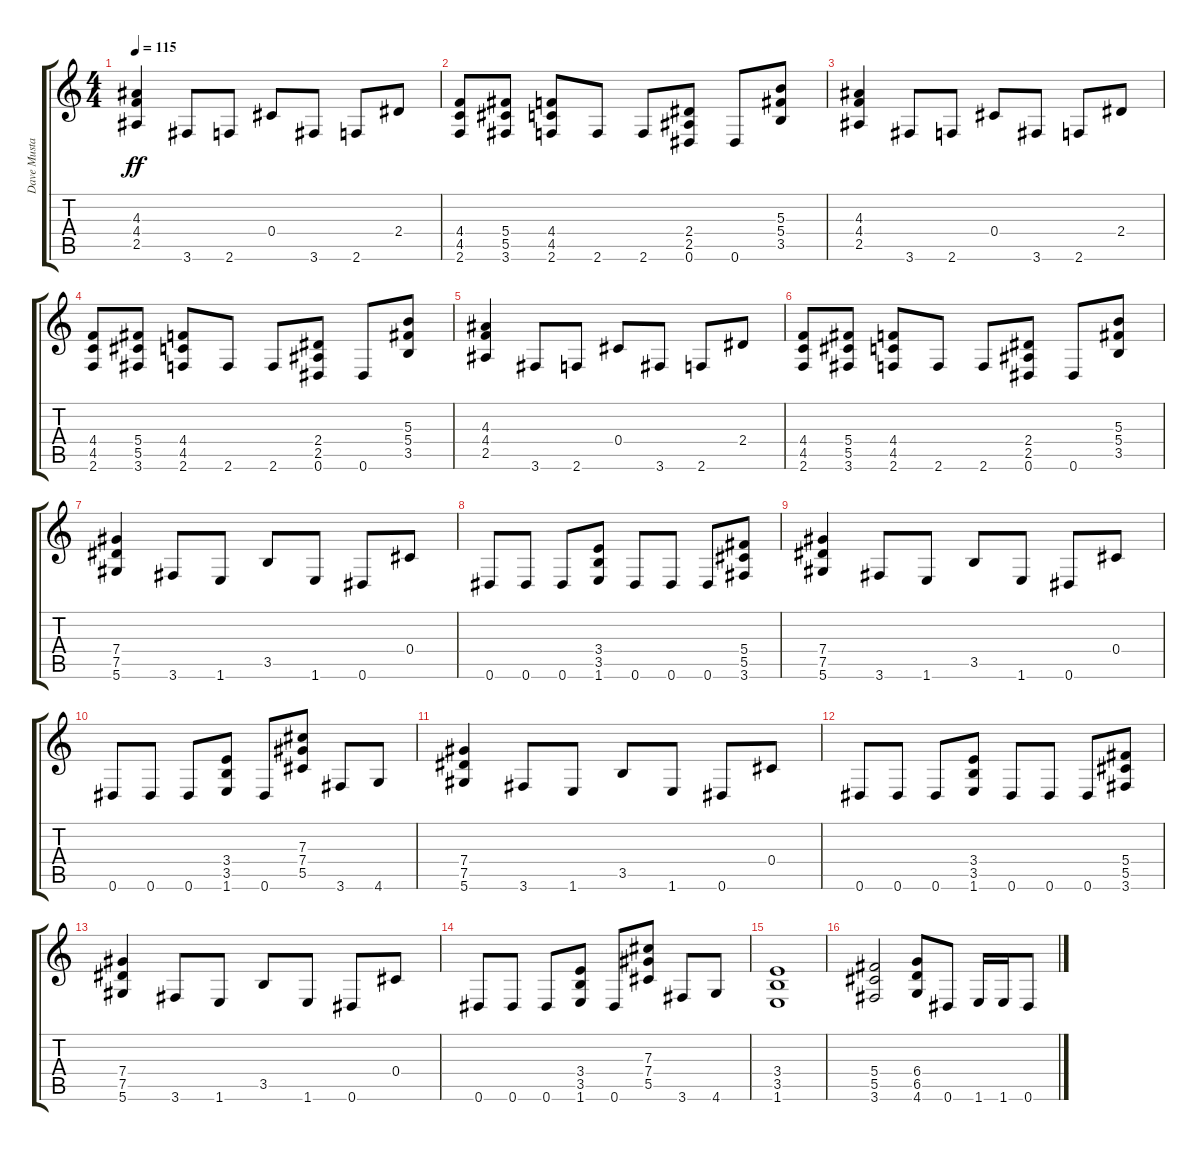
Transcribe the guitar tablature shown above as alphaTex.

\track ("Dave Mustaine" "Dave Musta") {instrument distortionguitar}
\staff {score tabs}
\tuning (Eb4 Bb3 Gb3 Db3 Ab2 Eb2) {hide}
\ts (4 4)
\tempo 115
\clef g2
\ks c
(4.3 4.4 2.5).4{dy ff} 3.6.8 2.6.8 0.4.8 3.6.8 2.6.8 2.4.8 |
(4.4 4.5 2.6).8 (5.4 5.5 3.6).8 (4.4 4.5 2.6).8 2.6.8 2.6.8 (2.4 2.5 0.6).8 0.6.8 (5.3 5.4 3.5).8 |
(4.3 4.4 2.5).4 3.6.8 2.6.8 0.4.8 3.6.8 2.6.8 2.4.8 |
(4.4 4.5 2.6).8 (5.4 5.5 3.6).8 (4.4 4.5 2.6).8 2.6.8 2.6.8 (2.4 2.5 0.6).8 0.6.8 (5.3 5.4 3.5).8 |
(4.3 4.4 2.5).4 3.6.8 2.6.8 0.4.8 3.6.8 2.6.8 2.4.8 |
(4.4 4.5 2.6).8 (5.4 5.5 3.6).8 (4.4 4.5 2.6).8 2.6.8 2.6.8 (2.4 2.5 0.6).8 0.6.8 (5.3 5.4 3.5).8 |
(7.4 7.5 5.6).4 3.6.8 1.6.8 3.5.8 1.6.8 0.6.8 0.4.8 |
0.6.8 0.6.8 0.6.8 (3.4 3.5 1.6).8 0.6.8 0.6.8 0.6.8 (5.4 5.5 3.6).8 |
(7.4 7.5 5.6).4 3.6.8 1.6.8 3.5.8 1.6.8 0.6.8 0.4.8 |
0.6.8 0.6.8 0.6.8 (3.4 3.5 1.6).8 0.6.8 (7.3 7.4 5.5).8 3.6.8 4.6.8 |
(7.4 7.5 5.6).4 3.6.8 1.6.8 3.5.8 1.6.8 0.6.8 0.4.8 |
0.6.8 0.6.8 0.6.8 (3.4 3.5 1.6).8 0.6.8 0.6.8 0.6.8 (5.4 5.5 3.6).8 |
(7.4 7.5 5.6).4 3.6.8 1.6.8 3.5.8 1.6.8 0.6.8 0.4.8 |
0.6.8 0.6.8 0.6.8 (3.4 3.5 1.6).8 0.6.8 (7.3 7.4 5.5).8 3.6.8 4.6.8 |
(3.4 3.5 1.6).1 |
(5.4 5.5 3.6).2 (6.4 6.5 4.6).8 0.6.8 1.6.16 1.6.16 0.6.8
